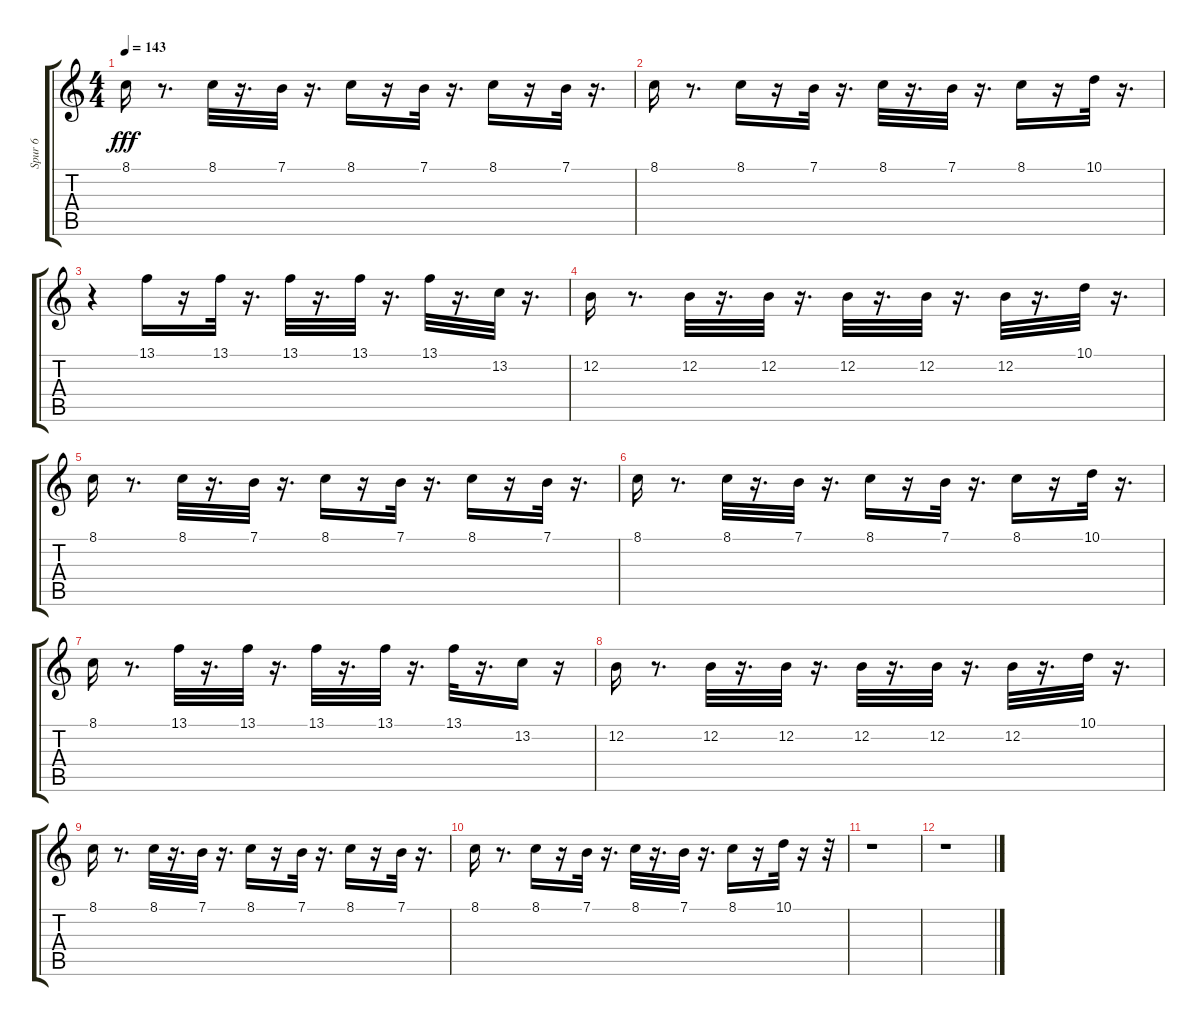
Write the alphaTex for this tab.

\track ("Spur 6" "Spur 6") {instrument orchestralharp}
\staff {score tabs}
\tuning (E4 B3 G3 D3 A2 E2) {hide}
\ts (4 4)
\tempo 143
\clef g2
\ks c
8.1.16{dy fff} r.8{d} 8.1.32 r.16{d} 7.1.32 r.16{d} 8.1.16 r.16 7.1.32 r.16{d} 8.1.16 r.16 7.1.32 r.16{d} |
8.1.16 r.8{d} 8.1.16 r.16 7.1.32 r.16{d} 8.1.32 r.16{d} 7.1.32 r.16{d} 8.1.16 r.16 10.1.32 r.16{d} |
r.4 13.1.16 r.16 13.1.32 r.16{d} 13.1.32 r.16{d} 13.1.32 r.16{d} 13.1.32 r.16{d} 13.2.32 r.16{d} |
12.2.16 r.8{d} 12.2.32 r.16{d} 12.2.32 r.16{d} 12.2.32 r.16{d} 12.2.32 r.16{d} 12.2.32 r.16{d} 10.1.32 r.16{d} |
8.1.16 r.8{d} 8.1.32 r.16{d} 7.1.32 r.16{d} 8.1.16 r.16 7.1.32 r.16{d} 8.1.16 r.16 7.1.32 r.16{d} |
8.1.16 r.8{d} 8.1.32 r.16{d} 7.1.32 r.16{d} 8.1.16 r.16 7.1.32 r.16{d} 8.1.16 r.16 10.1.32 r.16{d} |
8.1.16 r.8{d} 13.1.32 r.16{d} 13.1.32 r.16{d} 13.1.32 r.16{d} 13.1.32 r.16{d} 13.1.32 r.16{d} 13.2.16 r.16 |
12.2.16 r.8{d} 12.2.32 r.16{d} 12.2.32 r.16{d} 12.2.32 r.16{d} 12.2.32 r.16{d} 12.2.32 r.16{d} 10.1.32 r.16{d} |
8.1.16 r.8{d} 8.1.32 r.16{d} 7.1.32 r.16{d} 8.1.16 r.16 7.1.32 r.16{d} 8.1.16 r.16 7.1.32 r.16{d} |
8.1.16 r.8{d} 8.1.16 r.16 7.1.32 r.16{d} 8.1.32 r.16{d} 7.1.32 r.16{d} 8.1.16 r.16 10.1.32 r.16 r.32 |
r.1 |
r.1
